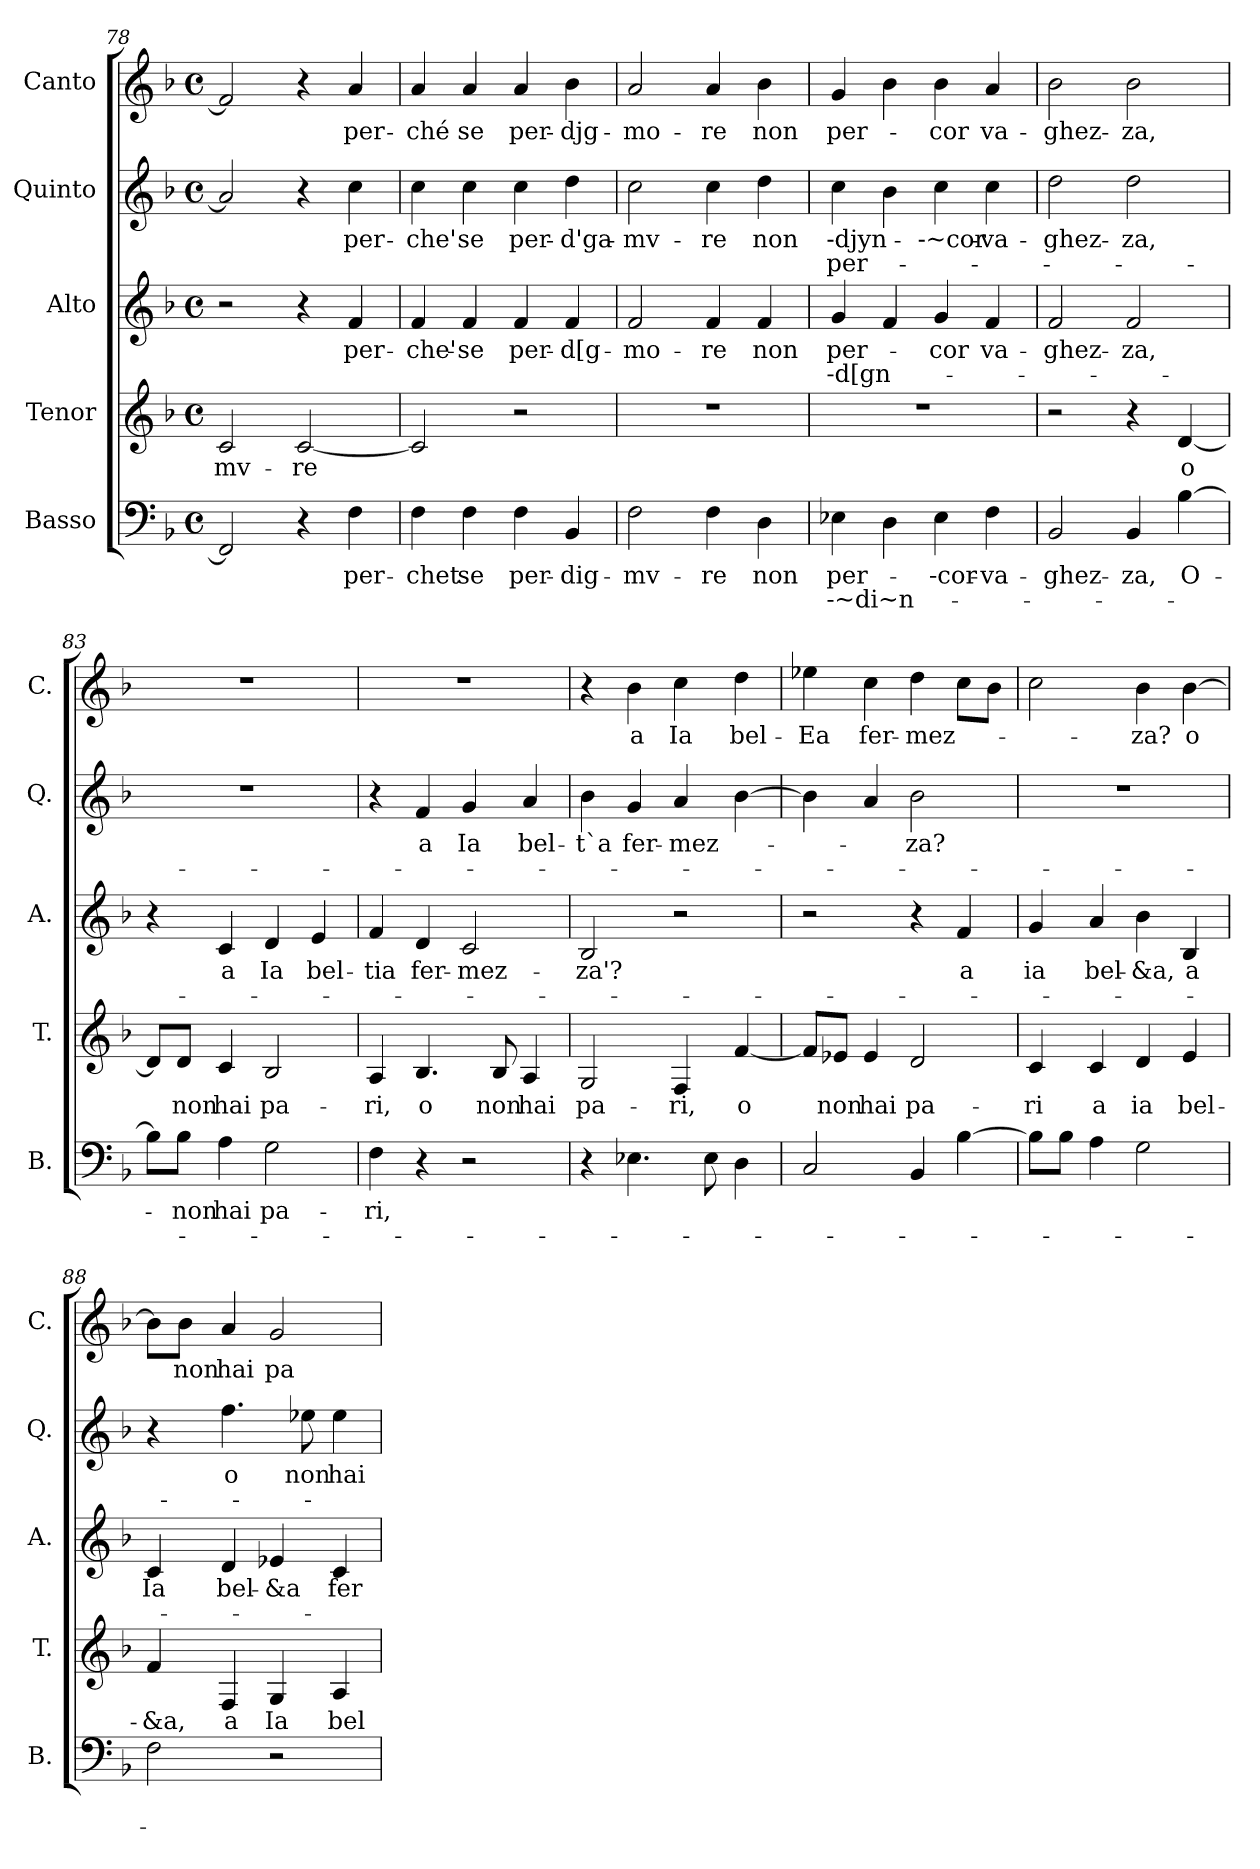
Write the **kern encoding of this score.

**kern	**text	**text	**kern	**text	**kern	**text	**text	**kern	**text	**text	**kern	**text
*part5	*part5	*part5	*part4	*part4	*part3	*part3	*part3	*part2	*part2	*part2	*part1	*part1
*staff5	*staff5	*staff5	*staff4	*staff4	*staff3	*staff3	*staff3	*staff2	*staff2	*staff2	*staff1	*staff1
*I"Basso	*	*	*I"Tenor	*	*I"Alto	*	*	*I"Quinto	*	*	*I"Canto	*
*I'B.	*	*	*I'T.	*	*I'A.	*	*	*I'Q.	*	*	*I'C.	*
*clefF4	*	*	*clefG2	*	*clefG2	*	*	*clefG2	*	*	*clefG2	*
*k[b-]	*	*	*k[b-]	*	*k[b-]	*	*	*k[b-]	*	*	*k[b-]	*
*F:	*	*	*F:	*	*F:	*	*	*F:	*	*	*F:	*
*M4/4	*	*	*M4/4	*	*M4/4	*	*	*M4/4	*	*	*M4/4	*
*met(c)	*	*	*met(c)	*	*met(c)	*	*	*met(c)	*	*	*met(c)	*
=78	=78	=78	=78	=78	=78	=78	=78	=78	=78	=78	=78	=78
!	!	!	!	!LO:LY:b	!	!	!	!	!	!	!	!
2FF/]	.	.	2c/	-mv-	2r	.	.	2a/]	.	.	2f/]	.
!	!	!	!	!LO:LY:b	!	!	!	!	!	!	!	!
4r	.	.	[2c/	-re	4r	.	.	4r	.	.	4r	.
!	!LO:LY:b	!	!	!	!	!LO:LY:b	!	!	!LO:LY:b	!	!	!LO:LY:b
4F\	-per-	.	.	.	4f/	-per-	.	4cc\	-per-	.	4a/	-per-
=79	=79	=79	=79	=79	=79	=79	=79	=79	=79	=79	=79	=79
!	!LO:LY:b	!	!	!	!	!LO:LY:b	!	!	!LO:LY:b	!	!	!LO:LY:b
4F\	-chet	.	2c/]	.	4f/	-che'-	.	4cc\	-che'	.	4a/	-ché
!	!LO:LY:b	!	!	!	!	!LO:LY:b	!	!	!LO:LY:b	!	!	!LO:LY:b
4F\	-se	.	.	.	4f/	-se	.	4cc\	-se	.	4a/	-se
!	!LO:LY:b	!	!	!	!	!LO:LY:b	!	!	!LO:LY:b	!	!	!LO:LY:b
4F\	-per-	.	2r	.	4f/	-per-	.	4cc\	-per-	.	4a/	-per-
!	!LO:LY:b	!	!	!	!	!LO:LY:b	!	!	!LO:LY:b	!	!	!LO:LY:b
4BB-/	-dig-	.	.	.	4f/	-d[g-	.	4dd\	-d'ga-	.	4b-\	-djg-
=80	=80	=80	=80	=80	=80	=80	=80	=80	=80	=80	=80	=80
!	!LO:LY:b	!	!	!	!	!LO:LY:b	!	!	!LO:LY:b	!	!	!LO:LY:b
2F\	-mv-	.	1r	.	2f/	-mo-	.	2cc\	-mv-	.	2a/	-mo-
!	!LO:LY:b	!	!	!	!	!LO:LY:b	!	!	!LO:LY:b	!	!	!LO:LY:b
4F\	-re	.	.	.	4f/	-re	.	4cc\	-re	.	4a/	-re
!	!LO:LY:b	!	!	!	!	!LO:LY:b	!	!	!LO:LY:b	!	!	!LO:LY:b
4D\	-non	.	.	.	4f/	-non	.	4dd\	-non	.	4b-\	-non
=81	=81	=81	=81	=81	=81	=81	=81	=81	=81	=81	=81	=81
!	!LO:LY:b	!LO:LY:b	!	!	!	!LO:LY:b	!LO:LY:b	!	!LO:LY:b	!LO:LY:b	!	!LO:LY:b
4E-X\	-per-	--~di~n-	1r	.	4g/	-per-	--d[gn-	4cc\	--djyn-	-per-	4g/	-per-
4D\	.	.	.	.	4f/	.	.	4b-\	.	.	4b-\	.
!	!LO:LY:b	!	!	!	!	!LO:LY:b	!	!	!LO:LY:b	!	!	!LO:LY:b
4E-\	--cor-	.	.	.	4g/	-cor	.	4cc\	--~cor-	.	4b-\	-cor
!	!LO:LY:b	!	!	!	!	!LO:LY:b	!	!	!LO:LY:b	!	!	!LO:LY:b
4F\	-va-	.	.	.	4f/	-va-	.	4cc\	-va-	.	4a/	-va-
=82	=82	=82	=82	=82	=82	=82	=82	=82	=82	=82	=82	=82
!	!LO:LY:b	!	!	!	!	!LO:LY:b	!	!	!LO:LY:b	!	!	!LO:LY:b
2BB-/	-ghez-	.	2r	.	2f/	-ghez-	.	2dd\	-ghez-	.	2b-\	-ghez-
!	!LO:LY:b	!	!	!	!	!LO:LY:b	!	!	!LO:LY:b	!	!	!LO:LY:b
4BB-/	-za,	.	4r	.	2f/	-za,	.	2dd\	-za,	.	2b-\	-za,
!	!LO:LY:b	!	!	!LO:LY:b	!	!	!	!	!	!	!	!
[4B-\	-O-	.	[4d/	-o	.	.	.	.	.	.	.	.
=83	=83	=83	=83	=83	=83	=83	=83	=83	=83	=83	=83	=83
8B-\L]	.	.	8d/L]	.	4r	.	.	1r	.	.	1r	.
!	!LO:LY:b	!	!	!LO:LY:b	!	!	!	!	!	!	!	!
8B-\J	-non	.	8d/J	-non	.	.	.	.	.	.	.	.
!	!LO:LY:b	!	!	!LO:LY:b	!	!LO:LY:b	!	!	!	!	!	!
4A\	-hai	.	4c/	-hai	4c/	-a	.	.	.	.	.	.
!	!LO:LY:b	!	!	!LO:LY:b	!	!LO:LY:b	!	!	!	!	!	!
2G\	-pa-	.	2B-/	-pa-	4d/	-Ia	.	.	.	.	.	.
!	!	!	!	!	!	!LO:LY:b	!	!	!	!	!	!
.	.	.	.	.	4e/	-bel-	.	.	.	.	.	.
!!LO:LB:g=z
=84	=84	=84	=84	=84	=84	=84	=84	=84	=84	=84	=84	=84
!	!LO:LY:b	!	!	!LO:LY:b	!	!LO:LY:b	!	!	!	!	!	!
4F\	-ri,	.	4A/	-ri,	4f/	-tia	.	4r	.	.	1r	.
!	!	!	!	!LO:LY:b	!	!LO:LY:b	!	!	!LO:LY:b	!	!	!
4r	.	.	4.B-/	-o	4d/	-fer-	.	4f/	-a	.	.	.
!	!	!	!	!	!	!LO:LY:b	!	!	!LO:LY:b	!	!	!
2r	.	.	.	.	2c/	-mez-	.	4g/	-Ia	.	.	.
!	!	!	!	!LO:LY:b	!	!	!	!	!	!	!	!
.	.	.	8B-/	-non	.	.	.	.	.	.	.	.
!	!	!	!	!LO:LY:b	!	!	!	!	!LO:LY:b	!	!	!
.	.	.	4A/	-hai	.	.	.	4a/	-bel-	.	.	.
=85	=85	=85	=85	=85	=85	=85	=85	=85	=85	=85	=85	=85
!	!	!	!	!LO:LY:b	!	!LO:LY:b	!	!	!LO:LY:b	!	!	!
4r	.	.	2G/	-pa-	2B-/	-za'?	.	4b-\	-t`a	.	4r	.
!	!	!	!	!	!	!	!	!	!LO:LY:b	!	!	!LO:LY:b
4.E-X\	.	.	.	.	.	.	.	4g/	-fer-	.	4b-\	-a
!	!	!	!	!LO:LY:b	!	!	!	!	!LO:LY:b	!	!	!LO:LY:b
.	.	.	4F/	-ri,	2r	.	.	4a/	-mez-	.	4cc\	-Ia
8E-\	.	.	.	.	.	.	.	.	.	.	.	.
!	!	!	!	!LO:LY:b	!	!	!	!	!	!	!	!LO:LY:b
4D\	.	.	[4f/	-o	.	.	.	[4b-\	.	.	4dd\	-bel-
=86	=86	=86	=86	=86	=86	=86	=86	=86	=86	=86	=86	=86
!	!	!	!	!	!	!	!	!	!	!	!	!LO:LY:b
2C/	.	.	8f/L]	.	2r	.	.	4b-\]	.	.	4ee-X\	-Ea
!	!	!	!	!LO:LY:b	!	!	!	!	!	!	!	!
.	.	.	8e-X/J	-non	.	.	.	.	.	.	.	.
!	!	!	!	!LO:LY:b	!	!	!	!	!	!	!	!LO:LY:b
.	.	.	4e-/	-hai	.	.	.	4a/	.	.	4cc\	-fer-
!	!	!	!	!LO:LY:b	!	!	!	!	!LO:LY:b	!	!	!LO:LY:b
4BB-/	.	.	2d/	-pa-	4r	.	.	2b-\	-za?	.	4dd\	-mez-
!	!	!	!	!	!	!LO:LY:b	!	!	!	!	!	!
[4B-\	.	.	.	.	4f/	-a	.	.	.	.	8cc\L	.
.	.	.	.	.	.	.	.	.	.	.	8b-\J	.
=87	=87	=87	=87	=87	=87	=87	=87	=87	=87	=87	=87	=87
!	!	!	!	!LO:LY:b	!	!LO:LY:b	!	!	!	!	!	!
8B-\L]	.	.	4c/	-ri	4g/	-ia	.	1r	.	.	2cc\	.
8B-\J	.	.	.	.	.	.	.	.	.	.	.	.
!	!	!	!	!LO:LY:b	!	!LO:LY:b	!	!	!	!	!	!
4A\	.	.	4c/	-a	4a/	-bel-	.	.	.	.	.	.
!	!	!	!	!LO:LY:b	!	!LO:LY:b	!	!	!	!	!	!LO:LY:b
2G\	.	.	4d/	-ia	4b-\	-&a,	.	.	.	.	4b-\	-za?
!	!	!	!	!LO:LY:b	!	!LO:LY:b	!	!	!	!	!	!LO:LY:b
.	.	.	4e/	-bel-	4B-/	-a	.	.	.	.	[4b-\	-o
=88	=88	=88	=88	=88	=88	=88	=88	=88	=88	=88	=88	=88
!	!	!	!	!LO:LY:b	!	!LO:LY:b	!	!	!	!	!	!
2F\	.	.	4f/	-&a,	4c/	-Ia	.	4r	.	.	8b-\L]	.
!	!	!	!	!	!	!	!	!	!	!	!	!LO:LY:b
.	.	.	.	.	.	.	.	.	.	.	8b-\J	-non
!	!	!	!	!LO:LY:b	!	!LO:LY:b	!	!	!LO:LY:b	!	!	!LO:LY:b
.	.	.	4F/	-a	4d/	-bel-	.	4.ff\	-o	.	4a/	-hai
!	!	!	!	!LO:LY:b	!	!LO:LY:b	!	!	!	!	!	!LO:LY:b
2r	.	.	4G/	-Ia	4e-X/	-&a	.	.	.	.	2g/	-pa-
!	!	!	!	!	!	!	!	!	!LO:LY:b	!	!	!
.	.	.	.	.	.	.	.	8ee-X\	-non	.	.	.
!	!	!	!	!LO:LY:b	!	!LO:LY:b	!	!	!LO:LY:b	!	!	!
.	.	.	4A/	-bel-	4c/	-fer-	.	4ee-\	-hai	.	.	.
=	=	=	=	=	=	=	=	=	=	=	=	=
*-	*-	*-	*-	*-	*-	*-	*-	*-	*-	*-	*-	*-
